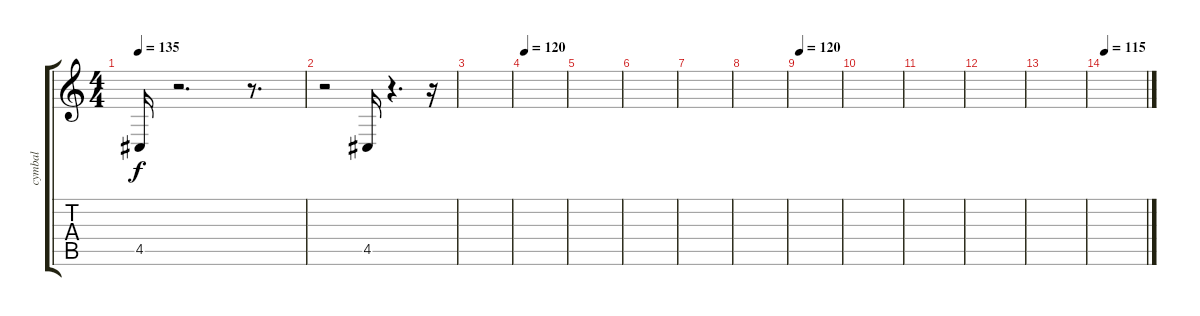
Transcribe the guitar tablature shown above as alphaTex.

\track ("cymbal" "cymbal") {instrument reversecymbal}
\staff {score tabs}
\tuning (E4 B3 G3 D3 A2 E2) {hide}
\ts (4 4)
\tempo 135
\clef g2
\ks c
4.5.16{dy f} r.2{d} r.8{d} |
r.2 4.5.16 r.4{d} r.16 |
|
\tempo 120
|
|
|
|
|
\tempo 120
|
|
|
|
|
\tempo 115
